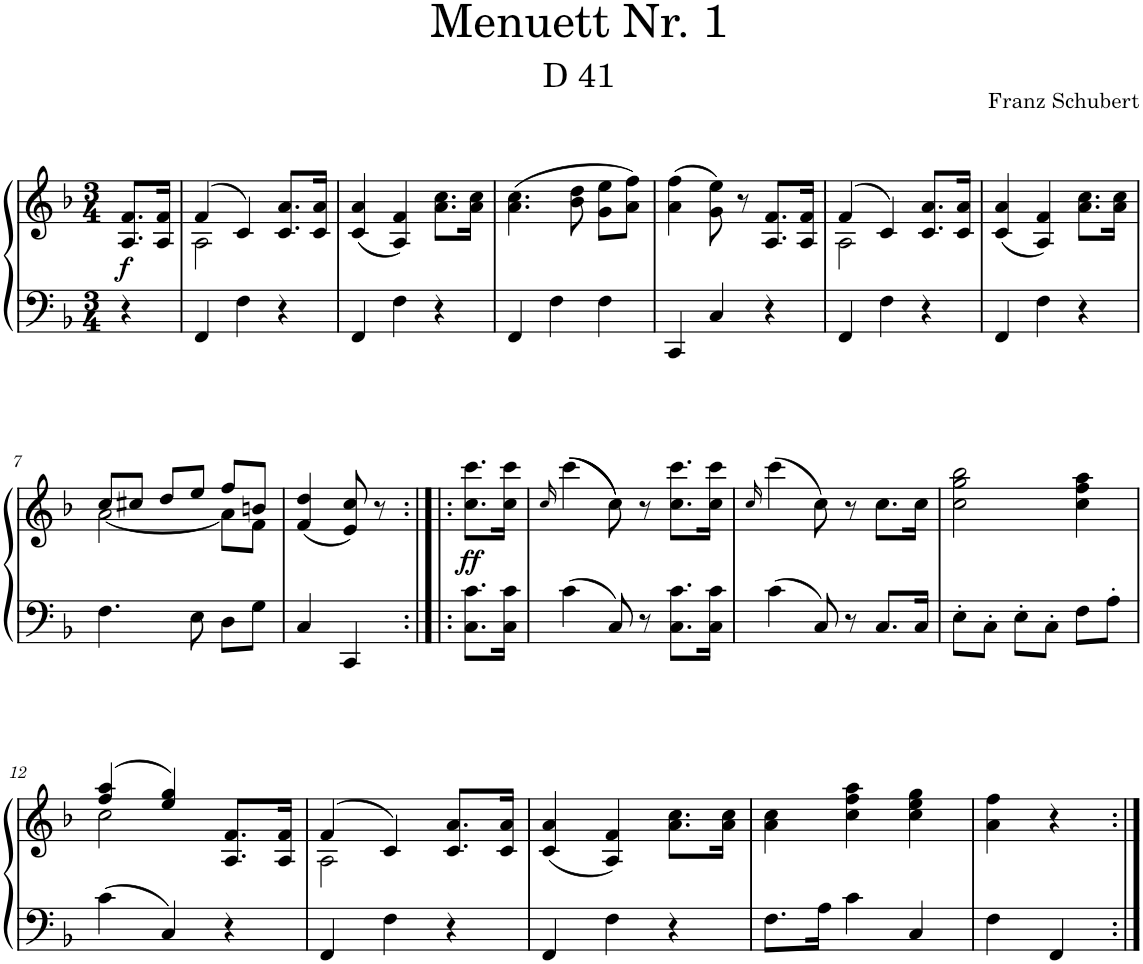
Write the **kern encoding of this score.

**kern	**kern	**dynam
*part1	*part1	*part1
*staff2	*staff1	*staff1/2
*I"Piano	*	*
*I'Pno.	*	*
*clefF4	*clefG2	*
*k[b-]	*k[b-]	*
*M3/4	*M3/4	*
=	=	=
!	!	!LO:DY:b
4r	8.A/ 8.f/L	f
.	16A/ 16f/Jk	.
=1	=1	=1
*	*^	*
4FF/	(4f/	2A\	.
4F\	4c/)	.	.
4r	8.c/ 8.a/L	4ryy	.
.	16c/ 16a/Jk	.	.
*	*v	*v	*
=2	=2	=2
4FF/	(4c/ 4a/	.
4F\	4A/ 4f/)	.
4r	8.a\ 8.cc\L	.
.	16a\ 16cc\Jk	.
=3	=3	=3
4FF/	(4.a\ 4.cc\	.
4F\	.	.
.	8b-\ 8dd\	.
4F\	8g\ 8ee\L	.
.	8a\ 8ff\J)	.
=4	=4	=4
4CC/	(4a\ 4ff\	.
4C/	8g\ 8ee\)	.
.	8r	.
4r	8.A/ 8.f/L	.
.	16A/ 16f/Jk	.
=5	=5	=5
*	*^	*
4FF/	(4f/	2A\	.
4F\	4c/)	.	.
4r	8.c/ 8.a/L	4ryy	.
.	16c/ 16a/Jk	.	.
*	*v	*v	*
=6	=6	=6
4FF/	(4c/ 4a/	.
4F\	4A/ 4f/)	.
4r	8.a\ 8.cc\L	.
.	16a\ 16cc\Jk	.
!!LO:LB:g=z
=7	=7	=7
*	*^	*
4.F\	8cc/L	[2a\	.
.	8cc#X/J	.	.
.	8dd/L	.	.
8E\	8ee/J	.	.
8D\L	8ff/L	8a\L]	.
8G\J	8bn/J	8f\J	.
*	*v	*v	*
=8	=8	=8
4C/	(4f/ 4dd/	.
4CC/	8e/ 8cc/)	.
.	8r	.
=8X1:|!|:	=8X1:|!|:	=8X1:|!|:
!	!	!LO:DY:b
8.C\ 8.c\L	8.cc\ 8.ccc\L	ff
16C\ 16c\Jk	16cc\ 16ccc\Jk	.
=9	=9	=9
.	16qcc/	.
4c\	((4ccc\	.
8C/	8cc\))	.
8r	8r	.
8.C\ 8.c\L	8.cc\ 8.ccc\L	.
16C\ 16c\Jk	16cc\ 16ccc\Jk	.
=10	=10	=10
.	16qcc/	.
4c\	(4ccc\	.
8C/	8cc\)	.
8r	8r	.
8.C/L	8.cc\L	.
16C/Jk	16cc\Jk	.
=11	=11	=11
8E'\L	2cc\ 2gg\ 2bb-\	.
8C'\J	.	.
8E'\L	.	.
8C'\J	.	.
8F\L	4cc\ 4ff\ 4aa\	.
8A'\J	.	.
!!LO:LB:g=z
=12	=12	=12
*	*^	*
4c\	(4ff/ 4aa/	2cc\	.
4C/	4ee/ 4gg/)	.	.
4r	8.A/ 8.f/L	4ryy	.
.	16A/ 16f/Jk	.	.
=13	=13	=13	=13
4FF/	(4f/	2A\	.
4F\	4c/)	.	.
4r	8.c/ 8.a/L	4ryy	.
.	16c/ 16a/Jk	.	.
*	*v	*v	*
=14	=14	=14
4FF/	(4c/ 4a/	.
4F\	4A/ 4f/)	.
4r	8.a\ 8.cc\L	.
.	16a\ 16cc\Jk	.
=15	=15	=15
8.F\L	4a\ 4cc\	.
16A\Jk	.	.
4c\	4cc\ 4ff\ 4aa\	.
4C/	4cc\ 4ee\ 4gg\	.
=16	=16	=16
4F\	4a\ 4ff\	.
4FF/	4r	.
=:|!	=:|!	=:|!
*-	*-	*-
